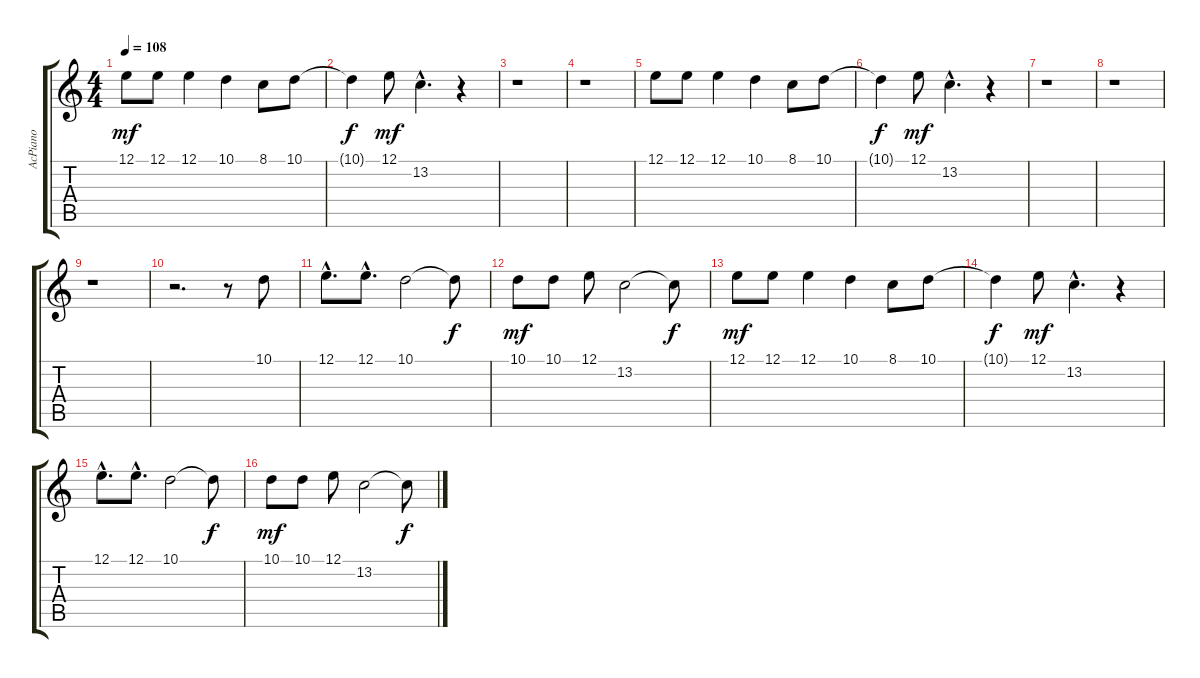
\track ("AcPiano" "AcPiano") {instrument synthstrings2}
\staff {score tabs}
\tuning (E4 B3 G3 D3 A2 E2) {hide}
\ts (4 4)
\tempo 108
\clef g2
\ks c
12.1.8{dy mf} 12.1.8 12.1.4 10.1.4 8.1.8 10.1.8 |
10.1{t}.4{dy f} 12.1.8{dy mf} 13.2{hac}.4{d} r.4 |
r.1 |
r.1 |
12.1.8 12.1.8 12.1.4 10.1.4 8.1.8 10.1.8 |
10.1{t}.4{dy f} 12.1.8{dy mf} 13.2{hac}.4{d} r.4 |
r.1 |
r.1 |
r.1 |
r.2{d} r.8 10.1.8 |
12.1{hac}.8{d} 12.1{hac}.8{d} 10.1.2 10.1{t}.8{dy f} |
10.1.8{dy mf} 10.1.8 12.1.8 13.2.2 13.2{t}.8{dy f} |
12.1.8{dy mf} 12.1.8 12.1.4 10.1.4 8.1.8 10.1.8 |
10.1{t}.4{dy f} 12.1.8{dy mf} 13.2{hac}.4{d} r.4 |
12.1{hac}.8{d} 12.1{hac}.8{d} 10.1.2 10.1{t}.8{dy f} |
10.1.8{dy mf} 10.1.8 12.1.8 13.2.2 13.2{t}.8{dy f}
